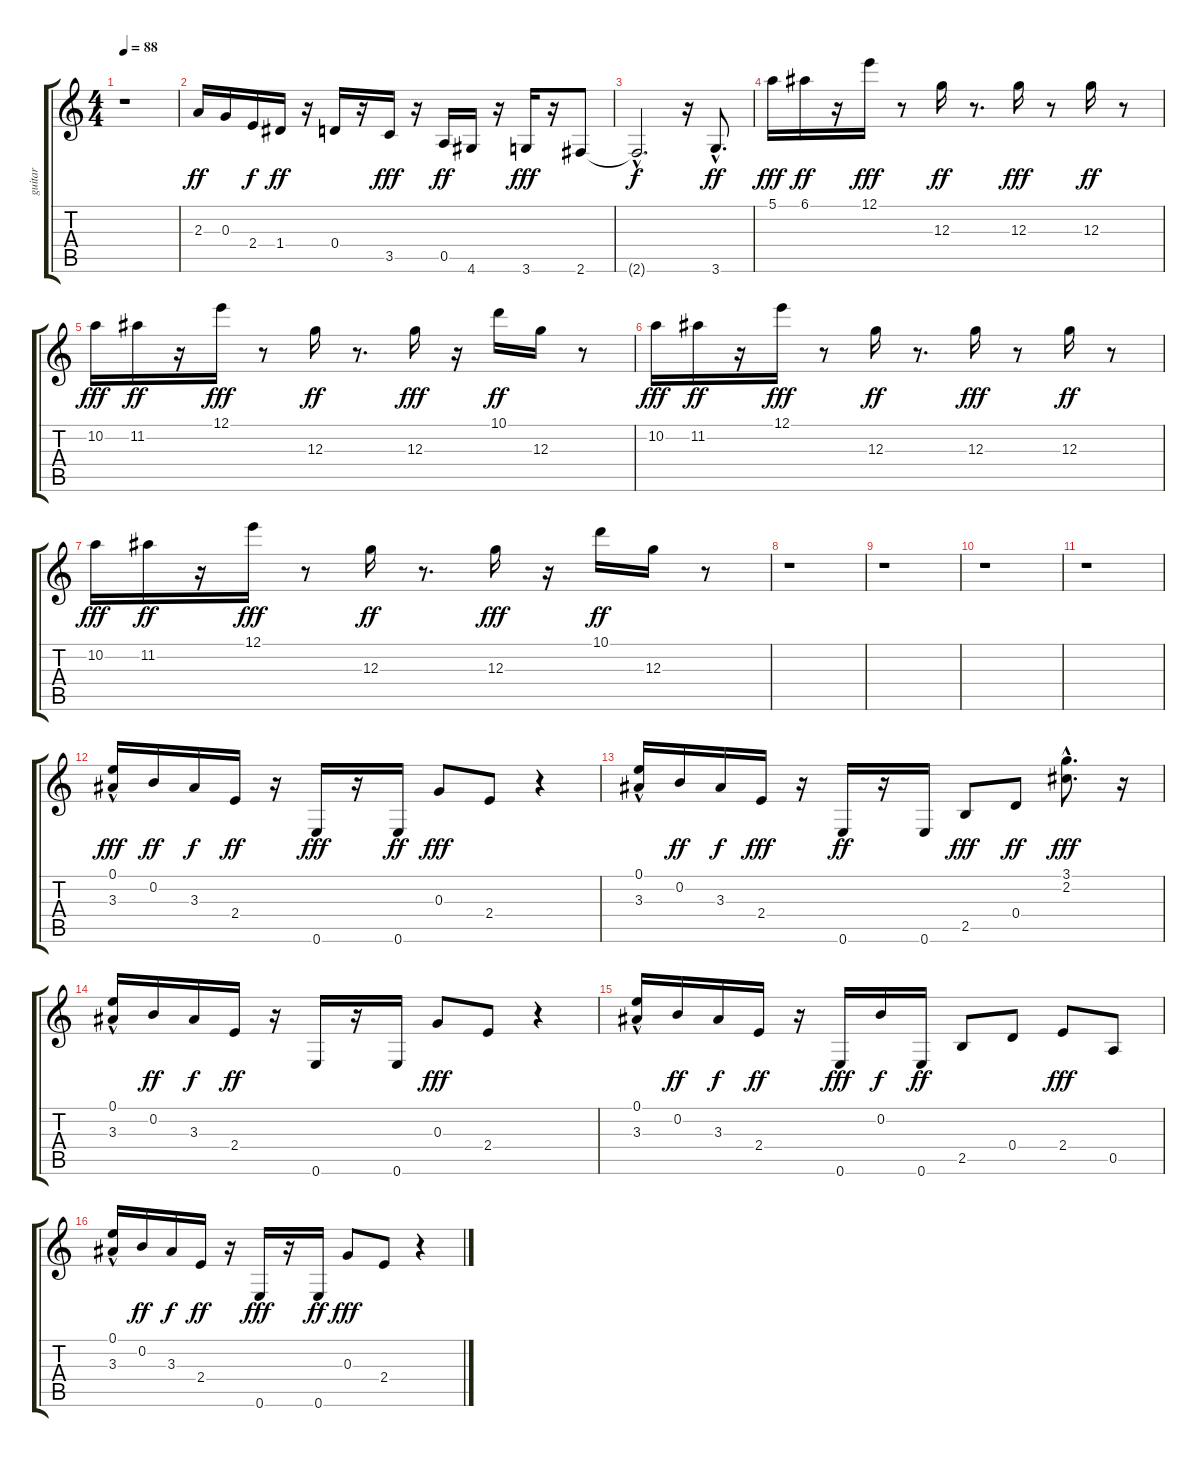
\track ("guitar" "guitar") {instrument overdrivenguitar}
\staff {score tabs}
\tuning (E4 B3 G3 D3 A2 E2) {hide}
\ts (4 4)
\tempo 88
\clef g2
\ks c
r.1{dy ff} |
2.3.16 0.3.16 2.4.16{dy f} 1.4.16{dy ff} r.16 0.4.16 r.16 3.5.16{dy fff} r.16 0.5.16{dy ff} 4.6.16 r.16 3.6.16{dy fff} r.16 2.6.8 |
2.6{hac t}.2{d dy f} r.16 3.6{hac}.8{d dy ff} |
5.1.16{dy fff} 6.1.16{dy ff} r.16 12.1.16{dy fff} r.8 12.3.16{dy ff} r.8{d} 12.3.16{dy fff} r.8 12.3.16{dy ff} r.8 |
10.2.16{dy fff} 11.2.16{dy ff} r.16 12.1.16{dy fff} r.8 12.3.16{dy ff} r.8{d} 12.3.16{dy fff} r.16 10.1.16{dy ff} 12.3.16 r.8 |
10.2.16{dy fff} 11.2.16{dy ff} r.16 12.1.16{dy fff} r.8 12.3.16{dy ff} r.8{d} 12.3.16{dy fff} r.8 12.3.16{dy ff} r.8 |
10.2.16{dy fff} 11.2.16{dy ff} r.16 12.1.16{dy fff} r.8 12.3.16{dy ff} r.8{d} 12.3.16{dy fff} r.16 10.1.16{dy ff} 12.3.16 r.8 |
r.1 |
r.1 |
r.1 |
r.1 |
(0.1{hac} 3.3).16{dy fff} 0.2.16{dy ff} 3.3.16{dy f} 2.4.16{dy ff} r.16 0.6.16{dy fff} r.16 0.6.16{dy ff} 0.3.8{dy fff} 2.4.8 r.4 |
(0.1{hac} 3.3).16 0.2.16{dy ff} 3.3.16{dy f} 2.4.16{dy fff} r.16 0.6.16{dy ff} r.16 0.6.16 2.5.8{dy fff} 0.4.8{dy ff} (3.1{hac} 2.2{hac}).8{d dy fff} r.16 |
(0.1{hac} 3.3).16 0.2.16{dy ff} 3.3.16{dy f} 2.4.16{dy ff} r.16 0.6.16 r.16 0.6.16 0.3.8{dy fff} 2.4.8 r.4 |
(0.1{hac} 3.3).16 0.2.16{dy ff} 3.3.16{dy f} 2.4.16{dy ff} r.16 0.6.16{dy fff} 0.2.16{dy f} 0.6.16{dy ff} 2.5.8 0.4.8 2.4.8{dy fff} 0.5.8 |
(0.1{hac} 3.3).16 0.2.16{dy ff} 3.3.16{dy f} 2.4.16{dy ff} r.16 0.6.16{dy fff} r.16 0.6.16{dy ff} 0.3.8{dy fff} 2.4.8 r.4
